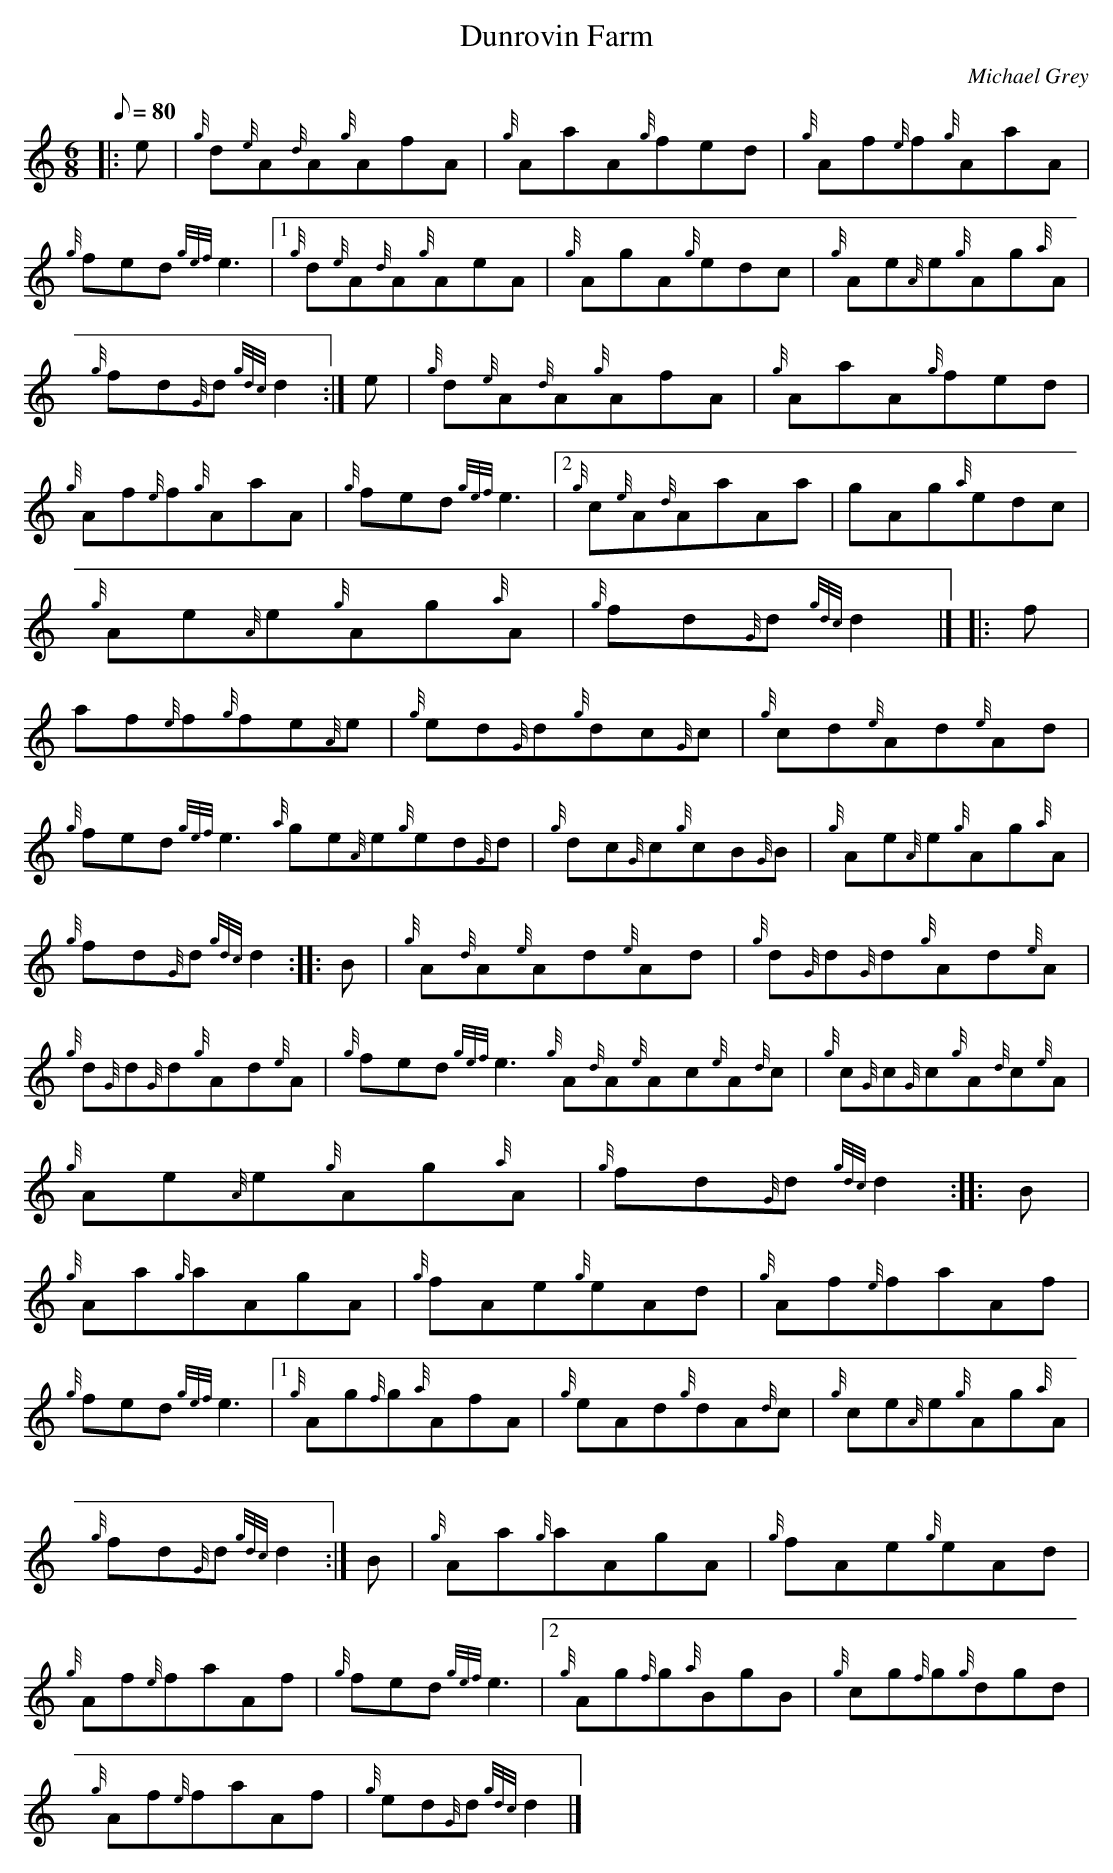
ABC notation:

X:1
T:Dunrovin Farm
M:6/8
L:1/8
Q:80
C:Michael Grey
K:HP
|: e | \
{g}d{e}A{d}A{g}AfA | \
{g}AaA{g}fed | \
{g}Af{e}f{g}AaA |
{g}fed{gef}e3|1 {g}d{e}A{d}A{g}AeA | \
{g}AgA{g}edc | \
{g}Ae{A}e{g}Ag{a}A |
{g}fd{G}d{gdc}d2 :| \
e | \
{g}d{e}A{d}A{g}AfA | \
{g}AaA{g}fed |
{g}Af{e}f{g}AaA | \
{g}fed{gef}e3|2 {g}c{e}A{d}AaAa | \
gAg{a}edc |
{g}Ae{A}e{g}Ag{a}A | \
{g}fd{G}d{gdc}d2|]  |: \
f |
af{e}f{g}fe{A}e | \
{g}ed{G}d{g}dc{G}c | \
{g}cd{e}Ad{e}Ad |
{g}fed{gef}e3{a}ge{A}e{g}ed{G}d | \
{g}dc{G}c{g}cB{G}B | \
{g}Ae{A}e{g}Ag{a}A |
{g}fd{G}d{gdc}d2 :: \
B | \
{g}A{d}A{e}Ad{e}Ad | \
{g}d{G}d{G}d{g}Ad{e}A |
{g}d{G}d{G}d{g}Ad{e}A | \
{g}fed{gef}e3{g}A{d}A{e}Ac{e}A{d}c | \
{g}c{G}c{G}c{g}A{d}c{e}A |
{g}Ae{A}e{g}Ag{a}A | \
{g}fd{G}d{gdc}d2 :: \
B |
{g}Aa{g}aAgA | \
{g}fAe{g}eAd | \
{g}Af{e}faAf |
{g}fed{gef}e3|1 {g}Ag{f}g{a}AfA | \
{g}eAd{g}dA{d}c | \
{g}ce{A}e{g}Ag{a}A |
{g}fd{G}d{gdc}d2 :| \
B | \
{g}Aa{g}aAgA | \
{g}fAe{g}eAd |
{g}Af{e}faAf | \
{g}fed{gef}e3|2 {g}Ag{f}g{a}BgB | \
{g}cg{f}g{g}dgd |
{g}Af{e}faAf | \
{g}ed{G}d{gdc}d2|]
